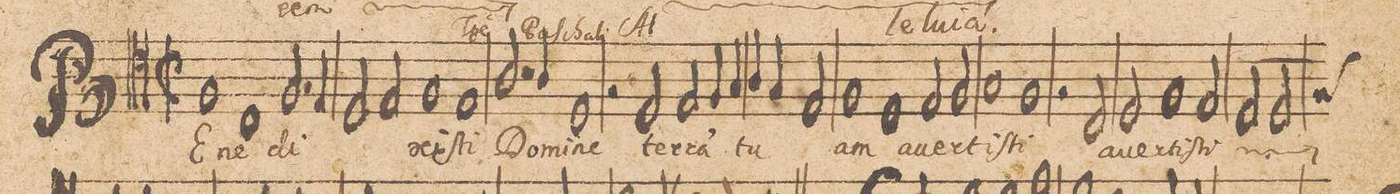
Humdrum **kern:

**kern	**text	**text
*I"[ALTVS.]	*	*
*clefC4	*	*
*k[]	*	*
*met(c|)	*	*
*M2/1	*	*
*M2/1	*	*
*met(c|)	*	*
1F	Be-	.
1C	-ne-	.
=38-	=38-	=38-
2.F/	-di-	.
4E/	.	.
2D/	.	.
2E/	.	.
=39-	=39-	=39-
1F	-xi-	.
1E	-ſti	.
=40-	=40-	=40-
2.A/	Do-	.
4A/	-mi-	.
1D	-ne	.
=41-	=41-	=41-
2rF	.	.
2D/	ter-	.
2E/	-ra(m)	.
4F/	.	.
4G/	.	.
=42-	=42-	=42-
4A/	tu-	.
4G/	.	.
2E/	.	.
1F	-am	.
=43-	=43-	=43-
1D	a-	.
2E/	-uer-	.
2F/	.	.
=44-	=44-	=44-
1G	-ti-	.
1F	-ſti	.
=45-	=45-	=45-
2rF	.	.
2C/	a-	.
2D/	-uer-	.
1F/	-ti-	.
=46-	=46-	=46-
2E/	-ſti	.
*	*ij	*
2D/	a-	.
*custos:F	*	*
2D/	-uer-	.
=47-	=47-	=47-
*-	*-	*-
